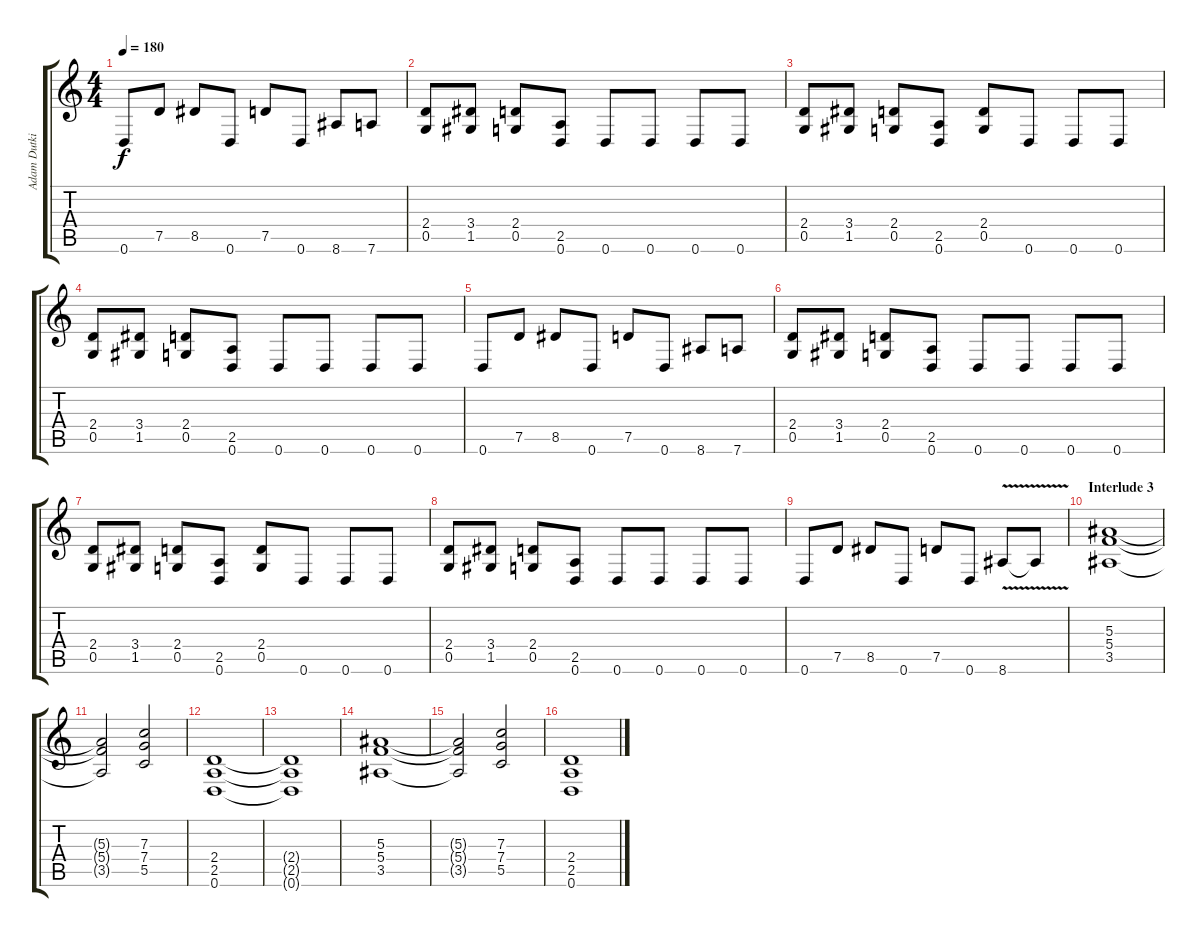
\track ("Adam Dutkiewicz" "Adam Dutki") {instrument distortionguitar}
\staff {score tabs}
\tuning (D4 A3 F3 C3 G2 D2) {hide}
\ts (4 4)
\tempo 180
\clef g2
\ks c
0.6.8{dy f} 7.5.8 8.5.8 0.6.8 7.5.8 0.6.8 8.6.8 7.6.8 |
(2.4 0.5).8 (3.4 1.5).8 (2.4 0.5).8 (2.5 0.6).8 0.6.8 0.6.8 0.6.8 0.6.8 |
(2.4 0.5).8 (3.4 1.5).8 (2.4 0.5).8 (2.5 0.6).8 (2.4 0.5).8 0.6.8 0.6.8 0.6.8 |
(2.4 0.5).8 (3.4 1.5).8 (2.4 0.5).8 (2.5 0.6).8 0.6.8 0.6.8 0.6.8 0.6.8 |
0.6.8 7.5.8 8.5.8 0.6.8 7.5.8 0.6.8 8.6.8 7.6.8 |
(2.4 0.5).8 (3.4 1.5).8 (2.4 0.5).8 (2.5 0.6).8 0.6.8 0.6.8 0.6.8 0.6.8 |
(2.4 0.5).8 (3.4 1.5).8 (2.4 0.5).8 (2.5 0.6).8 (2.4 0.5).8 0.6.8 0.6.8 0.6.8 |
(2.4 0.5).8 (3.4 1.5).8 (2.4 0.5).8 (2.5 0.6).8 0.6.8 0.6.8 0.6.8 0.6.8 |
0.6.8 7.5.8 8.5.8 0.6.8 7.5.8 0.6.8 8.6{v}.8 8.6{t}.8 |
\section ("" "Interlude 3")
(5.3 5.4 3.5).1 |
(5.3{t} 5.4{t} 3.5{t}).2 (7.3 7.4 5.5).2 |
(2.4 2.5 0.6).1 |
(2.4{t} 2.5{t} 0.6{t}).1 |
(5.3 5.4 3.5).1 |
(5.3{t} 5.4{t} 3.5{t}).2 (7.3 7.4 5.5).2 |
(2.4 2.5 0.6).1
